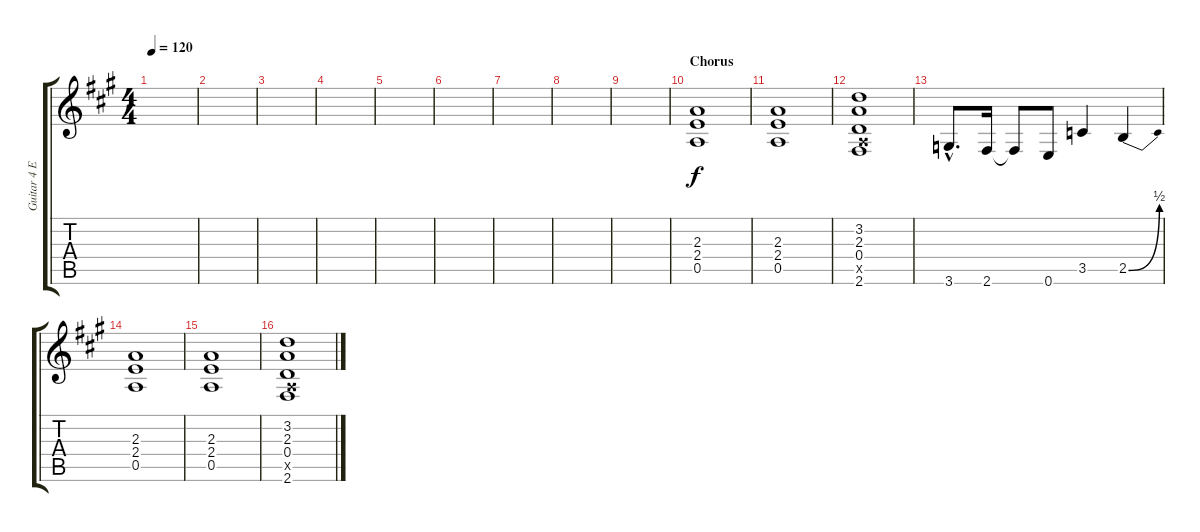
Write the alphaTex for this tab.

\track ("Guitar 4 Electric " "Guitar 4 E") {instrument overdrivenguitar}
\staff {score tabs}
\tuning (E4 B3 G3 D3 A2 E2) {hide}
\ts (4 4)
\tempo 120
\clef g2
\ks a
|
|
|
|
|
|
|
|
|
\section ("" "Chorus")
(2.3 2.4 0.5).1 |
(2.3 2.4 0.5).1 |
(3.2 2.3 0.4 0.5{x} 2.6).1 |
3.6{hac}.8{d} 2.6.16 2.6{t}.8 0.6.8 3.5.4 2.5{be (bend 0 0 60 2)}.4 |
(2.3 2.4 0.5).1 |
(2.3 2.4 0.5).1 |
(3.2 2.3 0.4 0.5{x} 2.6).1
